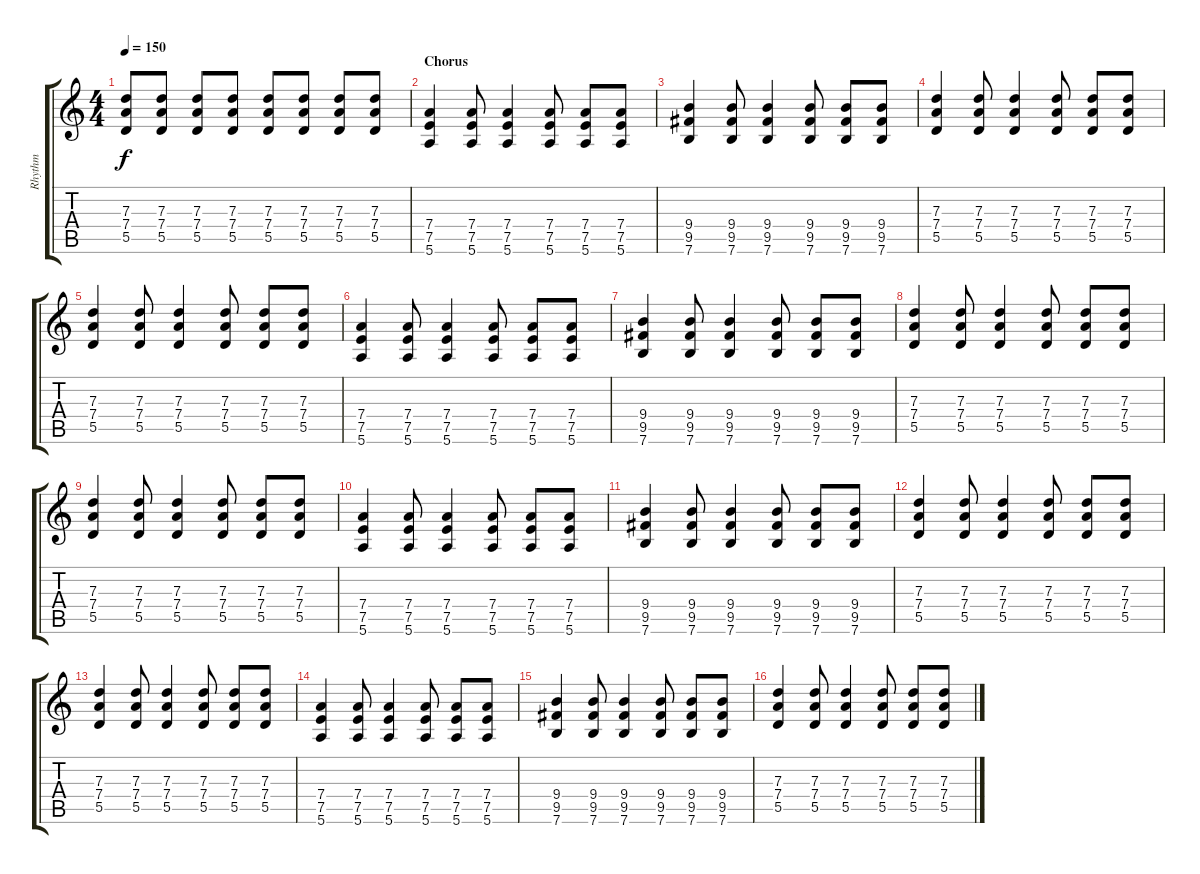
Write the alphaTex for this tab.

\track ("Rhythm " "Rhythm ") {instrument distortionguitar}
\staff {score tabs}
\tuning (E4 B3 G3 D3 A2 E2) {hide}
\ts (4 4)
\tempo 150
\clef g2
\ks c
(7.3 7.4 5.5).8{dy f} (7.3 7.4 5.5).8 (7.3 7.4 5.5).8 (7.3 7.4 5.5).8 (7.3 7.4 5.5).8 (7.3 7.4 5.5).8 (7.3 7.4 5.5).8 (7.3 7.4 5.5).8 |
\section ("" "Chorus")
(7.4 7.5 5.6).4 (7.4 7.5 5.6).8 (7.4 7.5 5.6).4 (7.4 7.5 5.6).8 (7.4 7.5 5.6).8 (7.4 7.5 5.6).8 |
(9.4 9.5 7.6).4 (9.4 9.5 7.6).8 (9.4 9.5 7.6).4 (9.4 9.5 7.6).8 (9.4 9.5 7.6).8 (9.4 9.5 7.6).8 |
(7.3 7.4 5.5).4 (7.3 7.4 5.5).8 (7.3 7.4 5.5).4 (7.3 7.4 5.5).8 (7.3 7.4 5.5).8 (7.3 7.4 5.5).8 |
(7.3 7.4 5.5).4 (7.3 7.4 5.5).8 (7.3 7.4 5.5).4 (7.3 7.4 5.5).8 (7.3 7.4 5.5).8 (7.3 7.4 5.5).8 |
(7.4 7.5 5.6).4 (7.4 7.5 5.6).8 (7.4 7.5 5.6).4 (7.4 7.5 5.6).8 (7.4 7.5 5.6).8 (7.4 7.5 5.6).8 |
(9.4 9.5 7.6).4 (9.4 9.5 7.6).8 (9.4 9.5 7.6).4 (9.4 9.5 7.6).8 (9.4 9.5 7.6).8 (9.4 9.5 7.6).8 |
(7.3 7.4 5.5).4 (7.3 7.4 5.5).8 (7.3 7.4 5.5).4 (7.3 7.4 5.5).8 (7.3 7.4 5.5).8 (7.3 7.4 5.5).8 |
(7.3 7.4 5.5).4 (7.3 7.4 5.5).8 (7.3 7.4 5.5).4 (7.3 7.4 5.5).8 (7.3 7.4 5.5).8 (7.3 7.4 5.5).8 |
(7.4 7.5 5.6).4 (7.4 7.5 5.6).8 (7.4 7.5 5.6).4 (7.4 7.5 5.6).8 (7.4 7.5 5.6).8 (7.4 7.5 5.6).8 |
(9.4 9.5 7.6).4 (9.4 9.5 7.6).8 (9.4 9.5 7.6).4 (9.4 9.5 7.6).8 (9.4 9.5 7.6).8 (9.4 9.5 7.6).8 |
(7.3 7.4 5.5).4 (7.3 7.4 5.5).8 (7.3 7.4 5.5).4 (7.3 7.4 5.5).8 (7.3 7.4 5.5).8 (7.3 7.4 5.5).8 |
(7.3 7.4 5.5).4 (7.3 7.4 5.5).8 (7.3 7.4 5.5).4 (7.3 7.4 5.5).8 (7.3 7.4 5.5).8 (7.3 7.4 5.5).8 |
(7.4 7.5 5.6).4 (7.4 7.5 5.6).8 (7.4 7.5 5.6).4 (7.4 7.5 5.6).8 (7.4 7.5 5.6).8 (7.4 7.5 5.6).8 |
(9.4 9.5 7.6).4 (9.4 9.5 7.6).8 (9.4 9.5 7.6).4 (9.4 9.5 7.6).8 (9.4 9.5 7.6).8 (9.4 9.5 7.6).8 |
(7.3 7.4 5.5).4 (7.3 7.4 5.5).8 (7.3 7.4 5.5).4 (7.3 7.4 5.5).8 (7.3 7.4 5.5).8 (7.3 7.4 5.5).8
